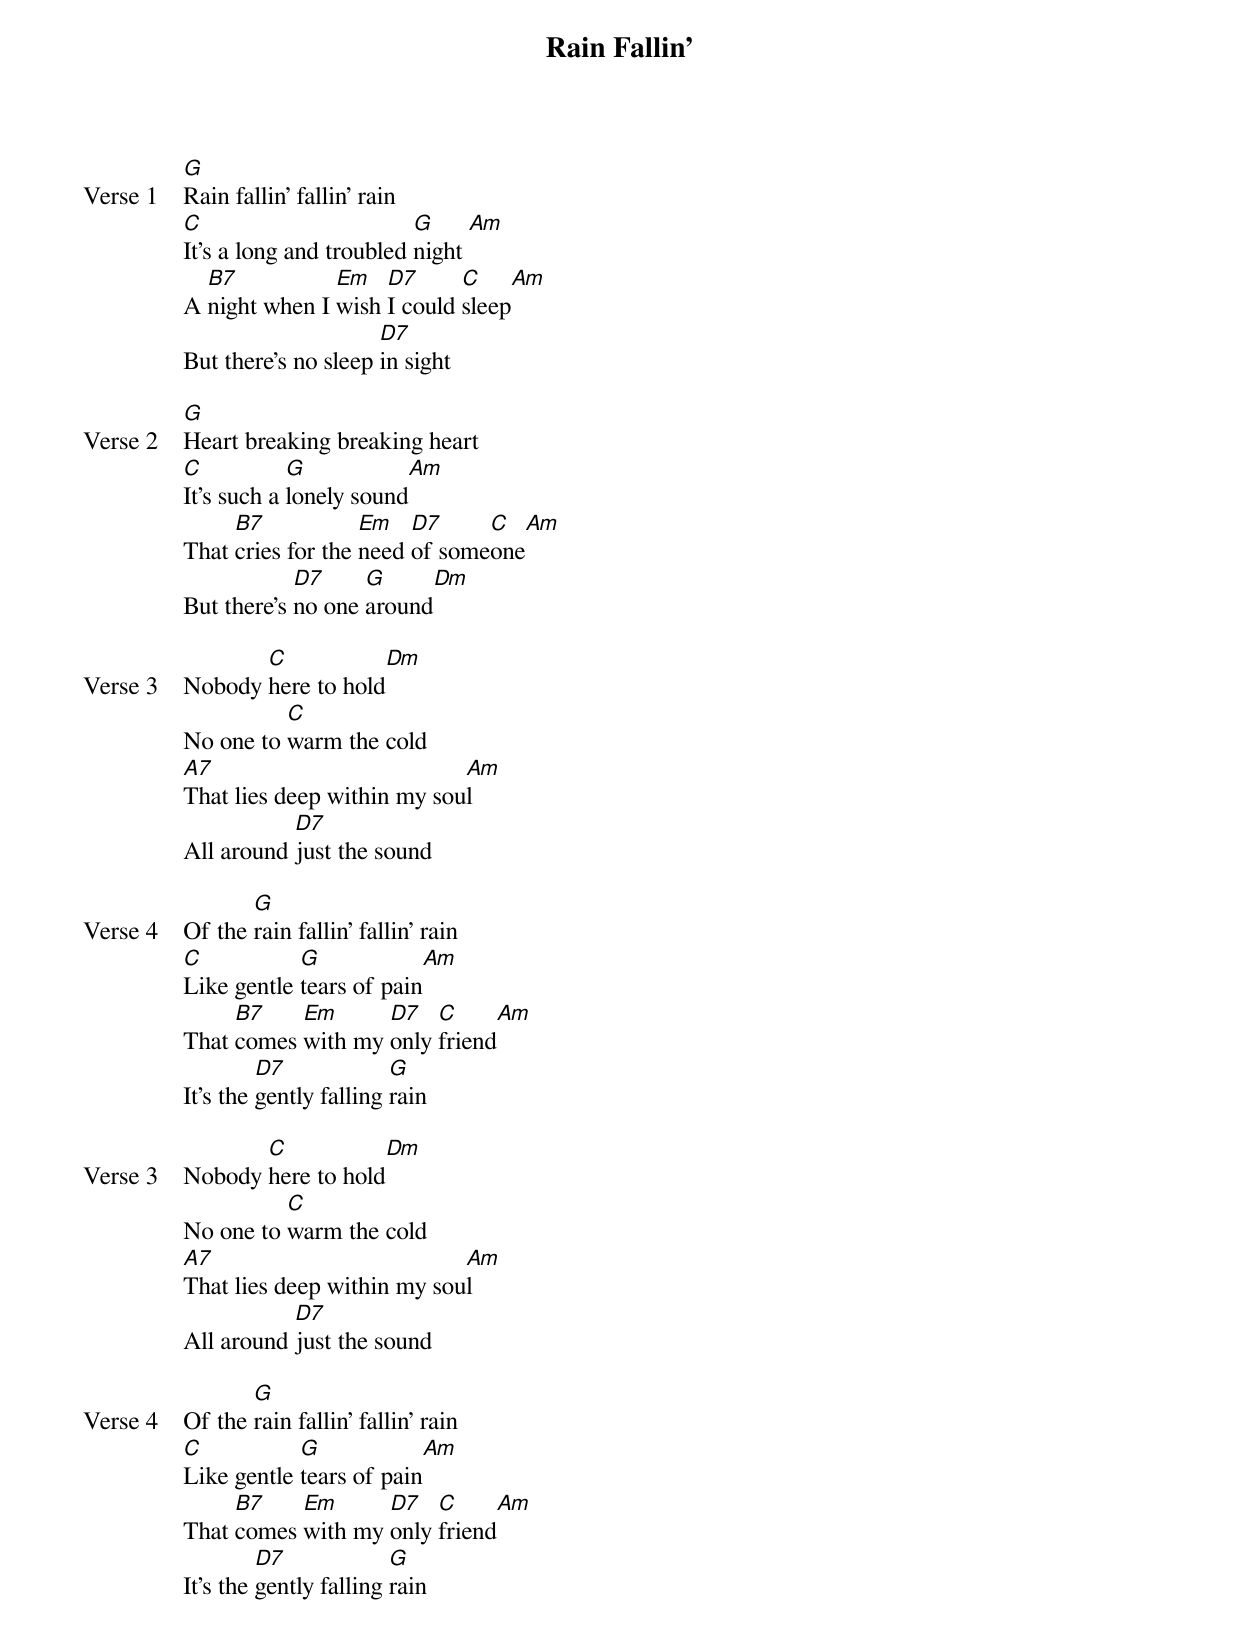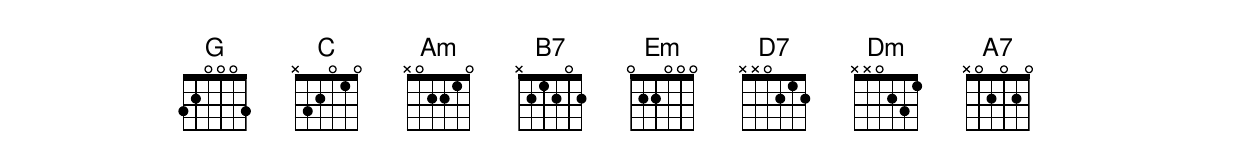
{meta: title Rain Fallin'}
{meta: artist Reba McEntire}
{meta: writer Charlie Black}

{start_of_verse: Verse 1}
[G]Rain fallin' fallin' rain
[C]It's a long and troubled [G]night [Am]
A [B7]night when I [Em]wish [D7]I could [C]sleep[Am]
But there's no sleep [D7]in sight
{end_of_verse}

{start_of_verse: Verse 2}
[G]Heart breaking breaking heart
[C]It's such a [G]lonely sound[Am]
That [B7]cries for the [Em]need [D7]of some[C]one[Am]
But there's [D7]no one [G]around[Dm]
{end_of_verse}

{start_of_verse: Verse 3}
Nobody [C]here to hold[Dm]
No one to [C]warm the cold
[A7]That lies deep within my sou[Am]l
All around [D7]just the sound
{end_of_verse}

{start_of_verse: Verse 4}
Of the [G]rain fallin' fallin' rain
[C]Like gentle [G]tears of pain[Am]
That [B7]comes [Em]with my [D7]only [C]friend[Am]
It's the [D7]gently falling [G]rain
{end_of_verse}

{start_of_verse: Verse 3}
Nobody [C]here to hold[Dm]
No one to [C]warm the cold
[A7]That lies deep within my sou[Am]l
All around [D7]just the sound
{end_of_verse}

{start_of_verse: Verse 4}
Of the [G]rain fallin' fallin' rain
[C]Like gentle [G]tears of pain[Am]
That [B7]comes [Em]with my [D7]only [C]friend[Am]
It's the [D7]gently falling [G]rain
{end_of_verse}
